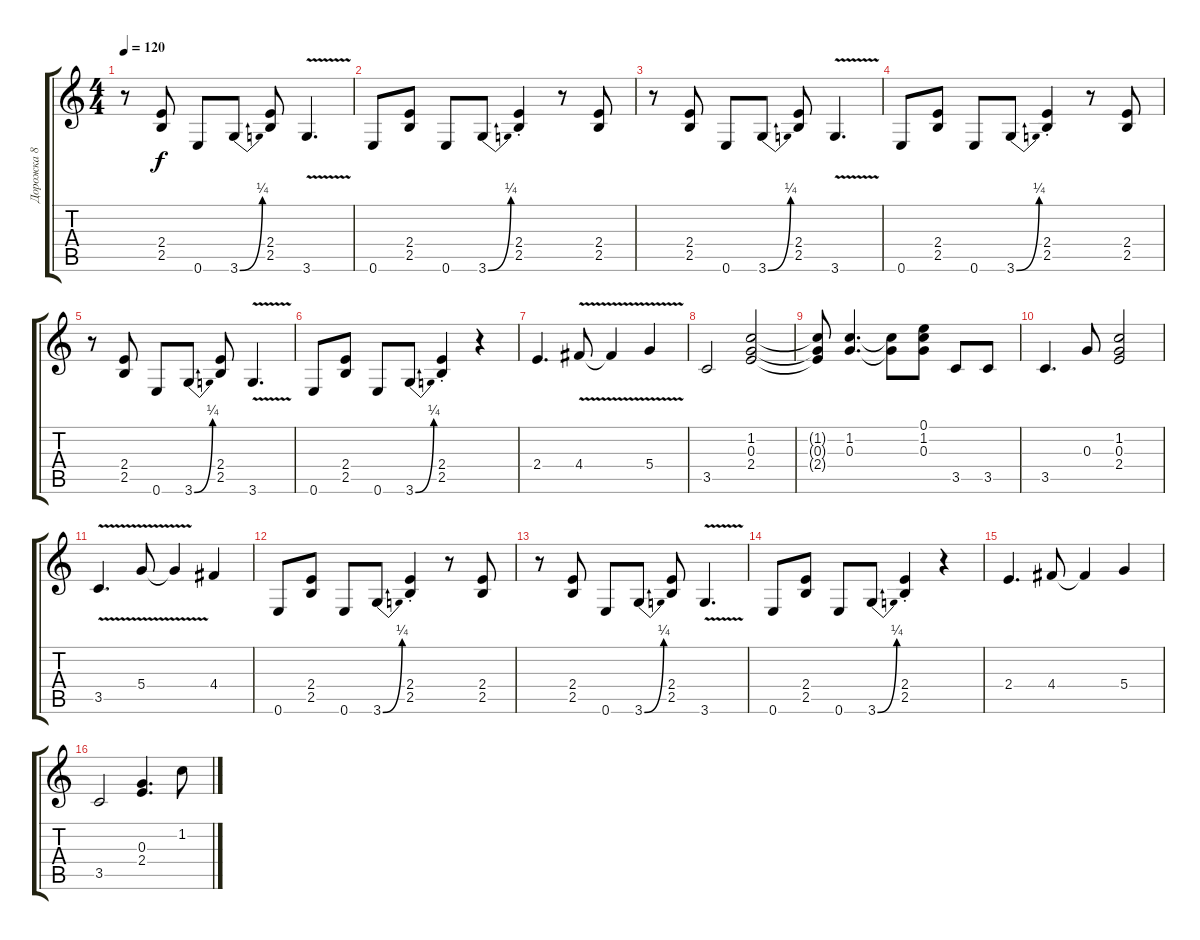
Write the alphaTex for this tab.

\track ("Дорожка 8" "Дорожка 8") {instrument electricguitarjazz}
\staff {score tabs}
\tuning (E4 B3 G3 D3 A2 E2) {hide}
\ts (4 4)
\tempo 120
\clef g2
\ks c
r.8{dy f} (2.4 2.5).8 0.6.8 3.6{be (bend 0 0 60 1)}.8 (2.4 2.5).8 3.6{v}.4{d} |
0.6.8 (2.4 2.5).8 0.6.8 3.6{be (bend 0 0 60 1)}.8 (2.4{st} 2.5{st}).4 r.8 (2.4 2.5).8 |
r.8 (2.4 2.5).8 0.6.8 3.6{be (bend 0 0 60 1)}.8 (2.4 2.5).8 3.6{v}.4{d} |
0.6.8 (2.4 2.5).8 0.6.8 3.6{be (bend 0 0 60 1)}.8 (2.4{st} 2.5{st}).4 r.8 (2.4 2.5).8 |
r.8 (2.4 2.5).8 0.6.8 3.6{be (bend 0 0 60 1)}.8 (2.4 2.5).8 3.6{v}.4{d} |
0.6.8 (2.4 2.5).8 0.6.8 3.6{be (bend 0 0 60 1)}.8 (2.4{st} 2.5{st}).4 r.4 |
2.4.4{d} 4.4{v}.8 4.4{t}.4 5.4{v}.4 |
3.5.2 (1.2 0.3 2.4).2 |
(1.2{t} 0.3{t} 2.4{t}).8 (1.2 0.3).4{d} (1.2{t} 0.3{t}).8 (0.1 1.2 0.3).8 3.5.8 3.5.8 |
3.5.4{d} 0.3.8 (1.2 0.3 2.4).2 |
3.5{v}.4{d} 5.4{v}.8 5.4{t}.4 4.4.4 |
0.6.8 (2.4 2.5).8 0.6.8 3.6{be (bend 0 0 60 1)}.8 (2.4{st} 2.5{st}).4 r.8 (2.4 2.5).8 |
r.8 (2.4 2.5).8 0.6.8 3.6{be (bend 0 0 60 1)}.8 (2.4 2.5).8 3.6{v}.4{d} |
0.6.8 (2.4 2.5).8 0.6.8 3.6{be (bend 0 0 60 1)}.8 (2.4{st} 2.5{st}).4 r.4 |
2.4.4{d} 4.4.8 4.4{t}.4 5.4.4 |
3.5.2 (0.3 2.4).4{d} 1.2.8
